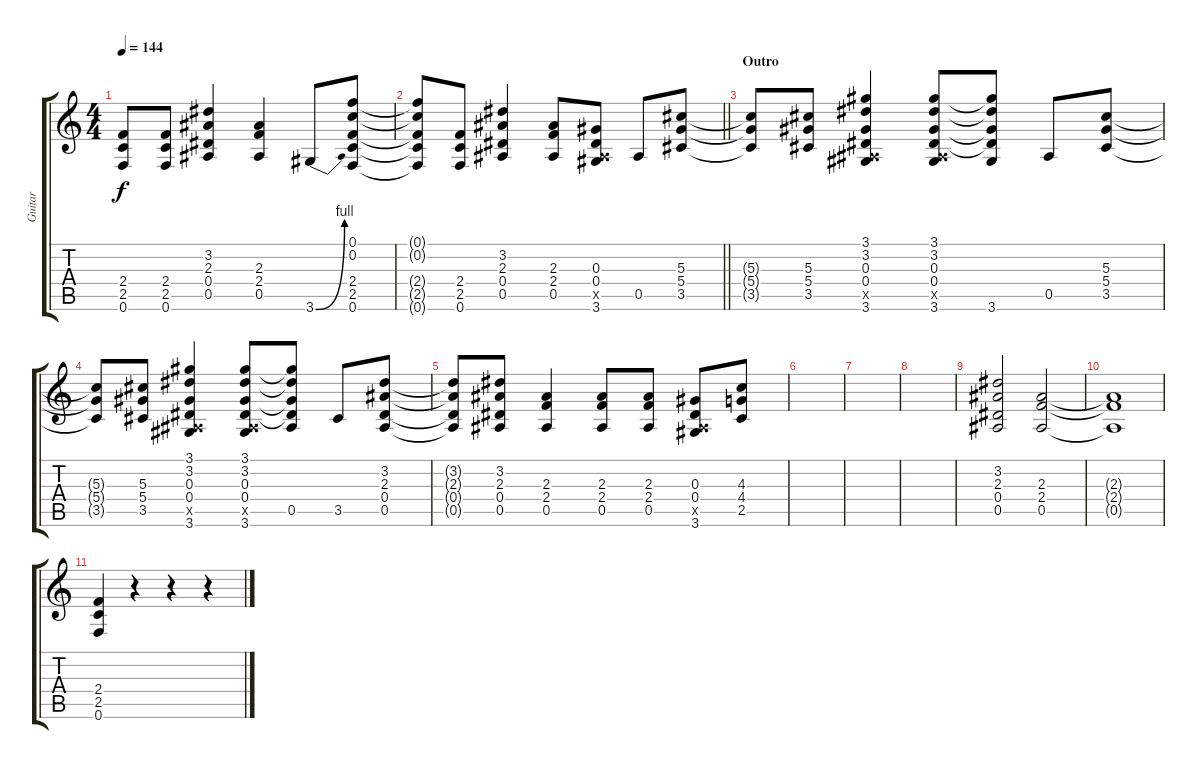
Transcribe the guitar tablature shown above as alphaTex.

\track ("Guitar" "Guitar") {instrument distortionguitar}
\staff {score tabs}
\tuning (F4 C4 Ab3 Eb3 Bb2 F2) {hide}
\ts (4 4)
\tempo 144
\clef g2
\ks c
(2.4{t} 2.5{t} 0.6{t}).8{dy f} (2.4 2.5 0.6).8 (3.2 2.3 0.4 0.5).4 (2.3 2.4 0.5).4 3.6{be (bend 0 0 60 4)}.8 (0.1 0.2 2.4 2.5 0.6).8 |
\barLineRight lightlight
(0.1{t} 0.2{t} 2.4{t} 2.5{t} 0.6{t}).8 (2.4 2.5 0.6).8 (3.2 2.3 0.4 0.5).4 (2.3 2.4 0.5).8 (0.3 0.4 0.5{x} 3.6).8 0.5.8 (5.3 5.4 3.5).8 |
\section ("" "Outro")
(5.3{t} 5.4{t} 3.5{t}).8 (5.3 5.4 3.5).8 (3.1 3.2 0.3 0.4 0.5{x} 3.6).4 (3.1 3.2 0.3 0.4 0.5{x} 3.6).8 (3.1{t} 3.2{t} 0.3{t} 0.4{t} 3.6).8 0.5.8 (5.3 5.4 3.5).8 |
(5.3{t} 5.4{t} 3.5{t}).8 (5.3 5.4 3.5).8 (3.1 3.2 0.3 0.4 0.5{x} 3.6).4 (3.1 3.2 0.3 0.4 0.5{x} 3.6).8 (3.1{t} 3.2{t} 0.3{t} 0.4{t} 0.5).8 3.5.8 (3.2 2.3 0.4 0.5).8 |
(3.2{t} 2.3{t} 0.4{t} 0.5{t}).8 (3.2 2.3 0.4 0.5).8 (2.3 2.4 0.5).4 (2.3 2.4 0.5).8 (2.3 2.4 0.5).8 (0.3 0.4 0.5{x} 3.6).8 (4.3 4.4 2.5).8 |
|
|
|
(3.2 2.3 0.4 0.5).2 (2.3 2.4 0.5).2 |
(2.3{t} 2.4{t} 0.5{t}).1 |
(2.4 2.5 0.6).4 r.4 r.4 r.4
